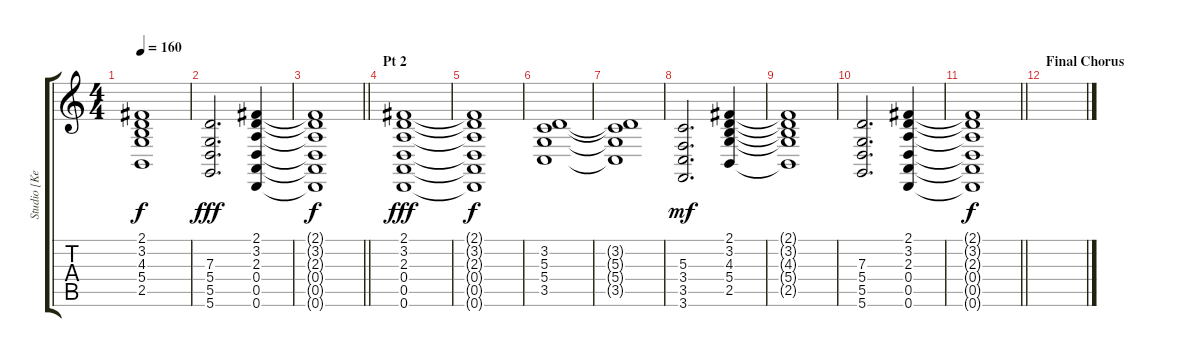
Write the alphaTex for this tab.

\track ("Studio [Keyboard/FX]" "Studio [Ke") {instrument synthstrings2}
\staff {score tabs}
\tuning (E4 B3 G3 D3 A2 D2) {hide}
\ts (4 4)
\tempo 160
\clef g2
\ks c
(2.1{t} 3.2{t} 4.3{t} 5.4{t} 2.5{t}).1{dy f} |
(7.3 5.4 5.5 5.6).2{d dy fff} (2.1 3.2 2.3 0.4 0.5 0.6).4 |
\barLineRight lightlight
(2.1{t} 3.2{t} 2.3{t} 0.4{t} 0.5{t} 0.6{t}).1{dy f} |
\section ("" "Pt 2")
(2.1 3.2 2.3 0.4 0.5 0.6).1{dy fff} |
(2.1{t} 3.2{t} 2.3{t} 0.4{t} 0.5{t} 0.6{t}).1{dy f} |
(3.2 5.3 5.4 3.5).1 |
(3.2{t} 5.3{t} 5.4{t} 3.5{t}).1 |
(5.3 3.4 3.5 3.6).2{d dy mf} (2.1 3.2 4.3 5.4 2.5).4 |
(2.1{t} 3.2{t} 4.3{t} 5.4{t} 2.5{t}).1 |
(7.3 5.4 5.5 5.6).2{d} (2.1 3.2 2.3 0.4 0.5 0.6).4 |
\barLineRight lightlight
(2.1{t} 3.2{t} 2.3{t} 0.4{t} 0.5{t} 0.6{t}).1{dy f} |
\section ("" "Final Chorus")
